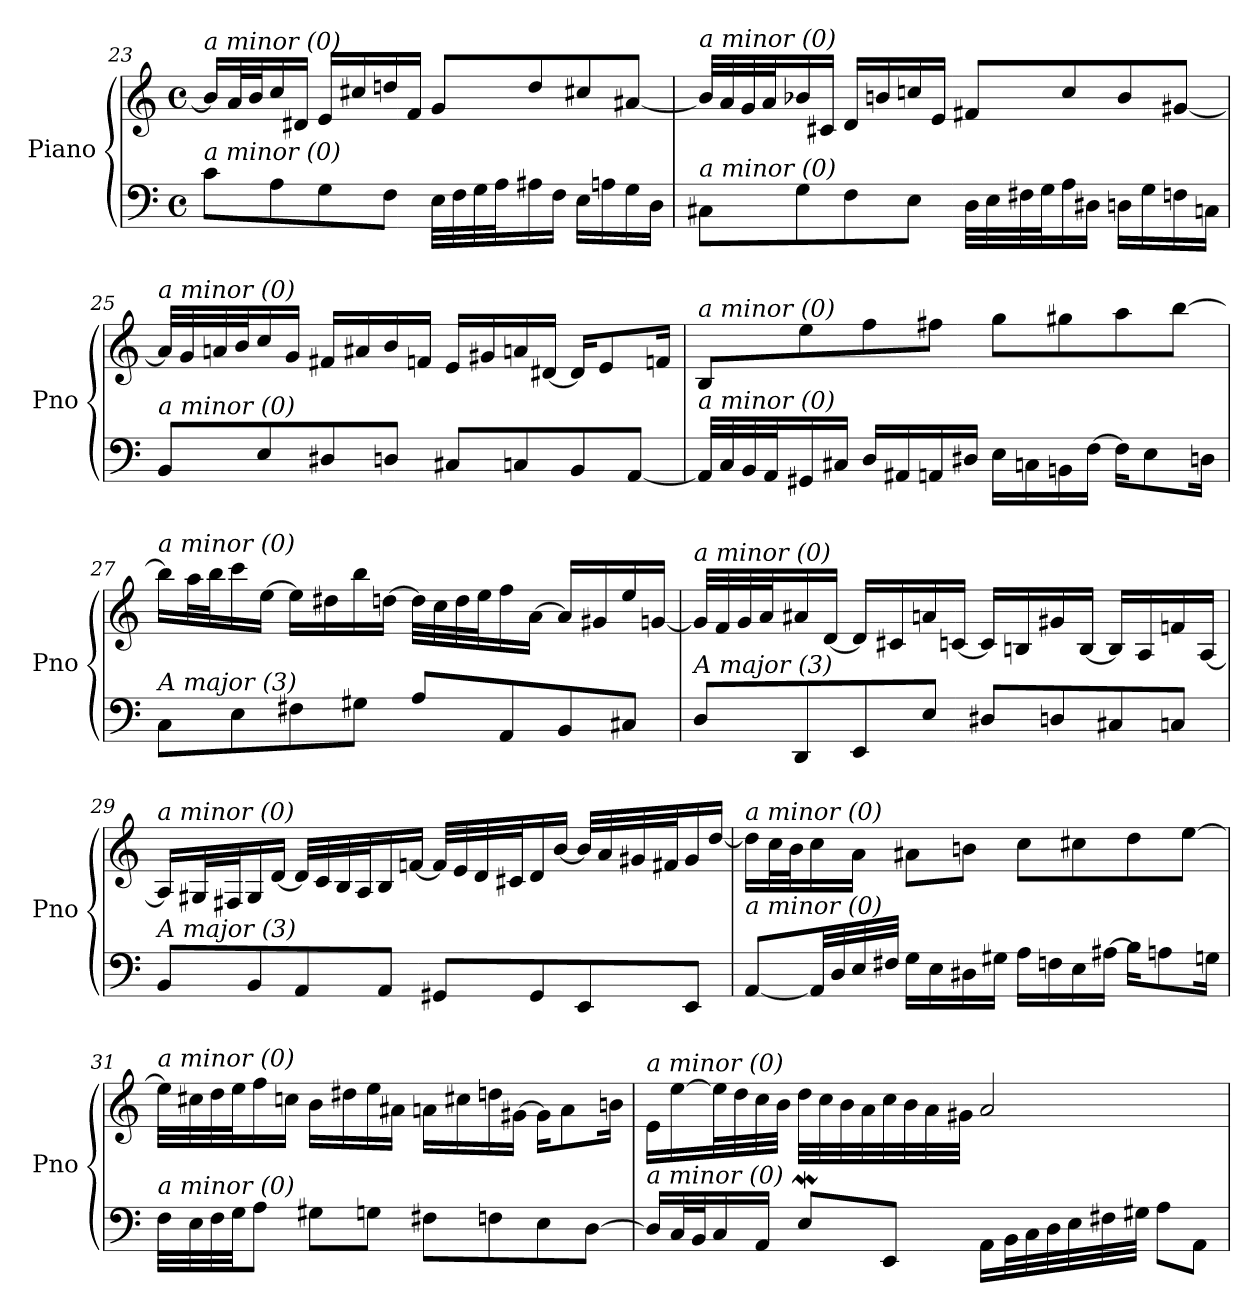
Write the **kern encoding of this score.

**kern	**kern
*part1	*part1
*staff2	*staff1
*I"Piano	*
*I'Pno	*
!!LO:PB:g=z
*clefF4	*clefG2
*k[]	*k[]
*M4/4	*M4/4
*met(c)	*met(c)
=23	=23
!	!LO:TX:i:t=a minor (0)
!LO:TX:i:t=a minor (0)	!
8c\L	16b/LL]
.	32a/L
.	32b/J
8A\	16cc/
.	16d#X/JJ
8G\	16e/LL
.	16cc#X/
8F\J	16ddn/
.	16f/JJ
32E\LLL	8g/L
32F\	.
32G\	.
32A\J	.
16A#Xi\	8dd/
16F\JJ	.
16E\LL	8cc#X/
16A\	.
16G\	[8a#Xi/J
16D\JJ	.
=24	=24
!	!LO:TX:i:t=a minor (0)
!LO:TX:i:t=a minor (0)	!
8C#X\L	32b-/LLL]
.	32a/
.	32g/
.	32a/J
8G\	16b-X/
.	16c#X/JJ
8F\	16d/LL
.	16bn/
8E\J	16ccn/
.	16e/JJ
32D\LLL	8f#X/L
32E\	.
32F#X\	.
32G\J	.
16A\	8cc/
16D#Xi\JJ	.
16D\LL	8b/
16G\	.
16Fn\	[8g#Xi/J
16Cn\JJ	.
!!LO:LB:g=z
=25	=25
!	!LO:TX:i:t=a minor (0)
!LO:TX:i:t=a minor (0)	!
8BB/L	32a-/LLL]
.	32g/
.	32an/
.	32b/J
8E/	16cc/
.	16g/JJ
8D#X/	16f#X/LL
.	16a#X/
8Dn/J	16b/
.	16fn/JJ
8C#X/L	16e/LL
.	16g#X/
8Cn/	16an/
.	[16d#X/JJ
8BB/	16d#/KL]
.	8e/
[8AA/J	.
.	16fn/Jk
=26	=26
!	!LO:TX:i:t=a minor (0)
!LO:TX:i:t=a minor (0)	!
32AA/LLL]	8B/L
32C/	.
32BB/	.
32AA/J	.
16GG#X/	8ee\
16C#X/JJ	.
16D/LL	8ff\
16AA#Xi/	.
16AA/	8ff#X\J
16D#X/JJ	.
16E\LL	8gg\L
16Cn\	.
16BBn\	8gg#X\
[16F\JJ	.
16F\KL]	8aa\
8E\	.
.	[8bb\J
16Dn\Jk	.
!!LO:LB:g=z
=27	=27
!	!LO:TX:i:t=a minor (0)
!LO:TX:i:t=A major (3)	!
8C\L	16bb\LL]
.	32aa\L
.	32bb\J
8E\	16ccc\
.	[16ee\JJ
8F#X\	16ee\LL]
.	16dd#X\
8G#X\J	16bb\
.	[16ddn\JJ
8A\L	32dd\LLL]
.	32cc\
.	32dd\
.	32ee\J
8AA/	16ff\
.	[16a\JJ
8BB/	16a/LL]
.	16g#X/
8C#X/J	16ee/
.	[16gn/JJ
=28	=28
!	!LO:TX:i:t=a minor (0)
!LO:TX:i:t=A major (3)	!
8D/L	32g/LLL]
.	32f/
.	32g/
.	32a/J
8DD/	16a#Xi/
.	[16d/JJ
8EE/	16d/LL]
.	16c#X/
8E/J	16a/
.	[16cn/JJ
8D#X/L	16c/LL]
.	16Bn/
8Dn/	16g#X/
.	[16B/JJ
8C#X/	16B/LL]
.	16A/
8Cn/J	16fn/
.	[16A/JJ
!!LO:LB:g=z
=29	=29
!	!LO:TX:i:t=a minor (0)
!LO:TX:i:t=A major (3)	!
8BB/L	16A/LL]
.	32G#X/L
.	32F#X/J
8BB/	16G#/
.	[16d/JJ
8AA/	32d/LLL]
.	32c/
.	32B/
.	32A/J
8AA/J	16B/
.	[16fn/JJ
8GG#X/L	32f/LLL]
.	32e/
.	32d/
.	32c#X/J
8GG#/	16d/
.	[16b/JJ
8EE/	32b/LLL]
.	32a/
.	32g#X/
.	32f#X/J
8EE/J	16g#/
.	[16dd/JJ
=30	=30
!	!LO:TX:i:t=a minor (0)
!LO:TX:i:t=a minor (0)	!
[8AA/L	16dd\LL]
.	32cc\L
.	32b\J
32AA/LL]	16cc\
32D/	.
32E/	16a\JJ
32F#X/JJJ	.
16G\LL	8a#Xi\L
16E\	.
16D#X\	8bn\J
16G#X\JJ	.
16A\LL	8cc\L
16Fn\	.
16E\	8cc#X\
[16A#Xi\JJ	.
16B-\KL]	8dd\
8A\	.
.	[8ee\J
16Gn\Jk	.
!!LO:LB:g=z
=31	=31
!	!LO:TX:i:t=a minor (0)
!LO:TX:i:t=a minor (0)	!
32F\LLL	32ee\LLL]
32E\	32cc#X\
32F\	32dd\
32G\JJ	32ee\J
8A\J	16ff\
.	16ccn\JJ
8G#X\L	16b\LL
.	16dd#X\
8Gn\J	16ee\
.	16a#Xi\JJ
8F#X\L	16a\LL
.	16cc#X\
8Fn\	16ddn\
.	[16g#X\JJ
8E\	16g#\KL]
.	8a\
[8D\J	.
.	16bn\Jk
=32	=32
!	!LO:TX:i:t=a minor (0)
!LO:TX:i:t=a minor (0)	!
16D/LL]	16e\LL
32C/L	[16ee\
32BB/J	.
16C/	32ee\L]
.	32dd\
16AA/JJ	32cc\
.	32b\JJJ
8EW/L	32dd\LLL
.	32cc\
.	32b\
.	32a\
8EE/J	32cc\
.	32b\
.	32a\
.	32g#X\JJJ
16AA\LL	2a/
32BB\L	.
32C\	.
32D\	.
32E\	.
32F#X\	.
32G#X\JJJ	.
8A\L	.
8AA\J	.
=	=
*-	*-
